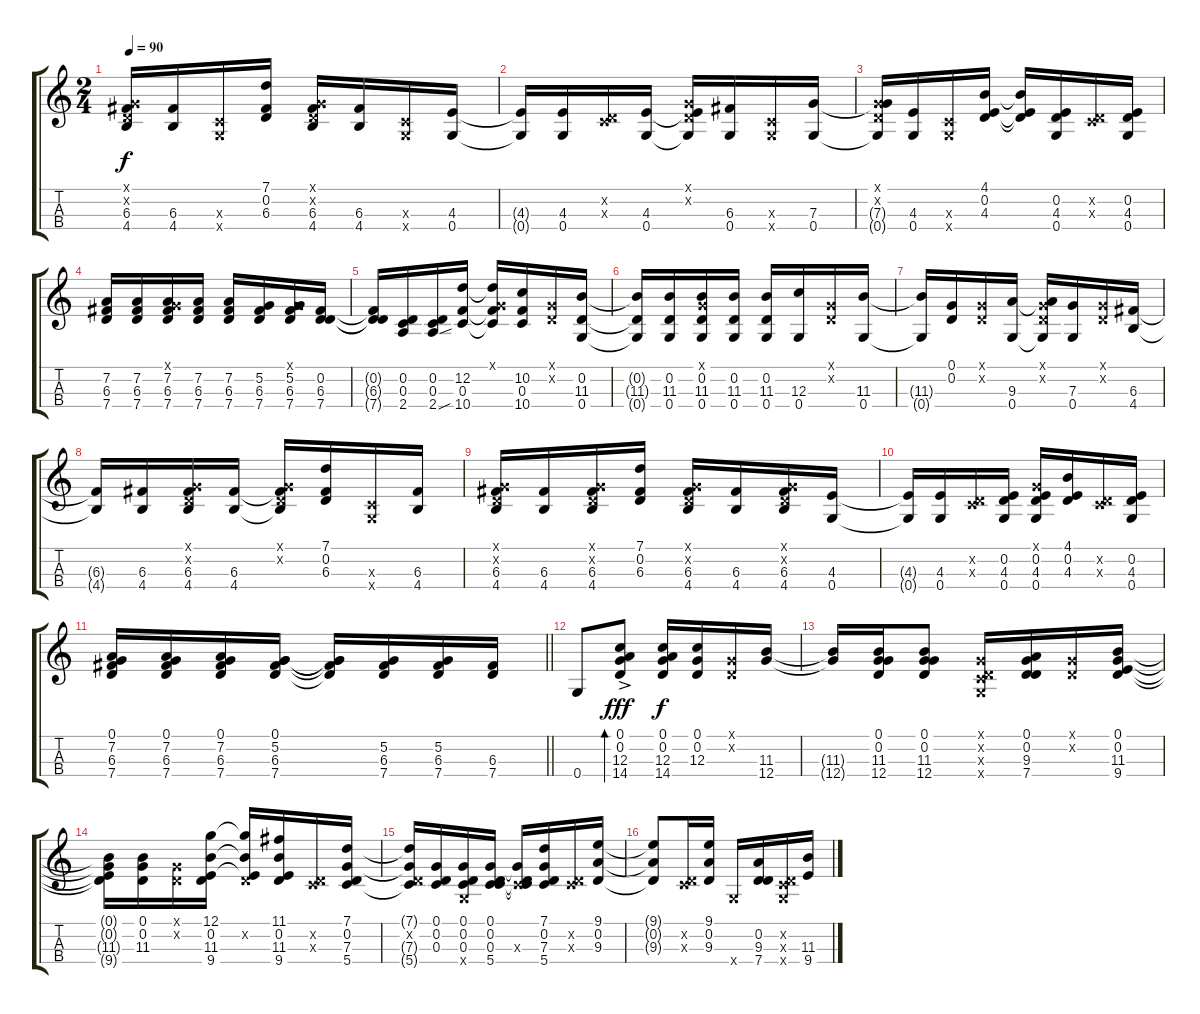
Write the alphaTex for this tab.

\track "" {instrument acousticguitarsteel}
\staff {score tabs}
\tuning (G3 D3 C3 G2) {hide}
\ts (2 4)
\tempo 90
\clef g2
\ks c
(0.1{x} 0.2{x} 6.3{t} 4.4{t}).16{dy f} (6.3 4.4).16 (0.3{x} 0.4{x}).16 (7.1 0.2 6.3).16 (0.1{x} 0.2{x} 6.3 4.4).16 (6.3 4.4).16 (0.3{x} 0.4{x}).16 (4.3 0.4).16 |
(4.3{t} 0.4{t}).16 (4.3 0.4).16 (0.2{x} 0.3{x}).16 (4.3 0.4).16 (0.1{x} 0.2{x} 4.3{t} 0.4{t}).16 (6.3 0.4).16 (0.3{x} 0.4{x}).16 (7.3 0.4).16 |
(0.1{x} 0.2{x} 7.3{t} 0.4{t}).16 (4.3 0.4).16 (0.3{x} 0.4{x}).16 (4.1 0.2 4.3).16 (4.1{t} 0.2{t} 4.3{t}).16 (0.2 4.3 0.4).16 (0.2{x} 0.3{x}).16 (0.2 4.3 0.4).16 |
(7.2 6.3 7.4).16 (7.2 6.3 7.4).16 (0.1{x} 7.2 6.3 7.4).16 (7.2 6.3 7.4).16 (7.2 6.3 7.4).16 (5.2 6.3 7.4).16 (0.1{x} 5.2 6.3 7.4).16 (0.2 6.3 7.4).16 |
(0.2{t} 6.3{t} 7.4{t}).16 (0.2 0.3 2.4).16 (0.2 0.3 2.4{sou}).16 (12.2 0.3 10.4).16 (0.1{x} 12.2{t} 0.3{t} 10.4{t}).16 (10.2 0.3 10.4).16 (0.1{x} 0.2{x}).16 (0.2 11.3 0.4).16 |
(0.2{t} 11.3{t} 0.4{t}).16 (0.2 11.3 0.4).16 (0.1{x} 0.2 11.3 0.4).16 (0.2 11.3 0.4).16 (0.2 11.3 0.4).16 (12.3 0.4).16 (0.1{x} 0.2{x}).16 (11.3 0.4).16 |
(11.3{t} 0.4{t}).16 (0.1 0.2).16 (0.1{x} 0.2{x}).16 (9.3 0.4).16 (0.1{x} 0.2{x} 9.3{t} 0.4{t}).16 (7.3 0.4).16 (0.1{x} 0.2{x}).16 (6.3 4.4).16 |
(6.3{t} 4.4{t}).16 (6.3 4.4).16 (0.1{x} 0.2{x} 6.3 4.4).16 (6.3 4.4).16 (0.1{x} 0.2{x} 6.3{t} 4.4{t}).16 (7.1 0.2 6.3).16 (0.3{x} 0.4{x}).16 (6.3 4.4).16 |
(0.1{x} 0.2{x} 6.3 4.4).16 (6.3 4.4).16 (0.1{x} 0.2{x} 6.3 4.4).16 (7.1 0.2 6.3).16 (0.1{x} 0.2{x} 6.3 4.4).16 (6.3 4.4).16 (0.1{x} 0.2{x} 6.3 4.4).16 (4.3 0.4).16 |
(4.3{t} 0.4{t}).16 (4.3 0.4).16 (0.2{x} 0.3{x}).16 (0.2 4.3 0.4).16 (0.1{x} 0.2 4.3 0.4).16 (4.1 0.2 4.3).16 (0.2{x} 0.3{x}).16 (0.2 4.3 0.4).16 |
\barLineRight lightlight
(0.1 7.2 6.3 7.4).16 (0.1 7.2 6.3 7.4).16 (0.1 7.2 6.3 7.4).16 (0.1 5.2 6.3 7.4).16 (0.1{t} 5.2{t} 6.3{t} 7.4{t}).16 (5.2 6.3 7.4).16 (5.2 6.3 7.4).16 (6.3 7.4).16 |
0.4.8 (0.1{ac} 0.2 12.3 14.4).8{bd 120 dy fff} (0.1 0.2 12.3 14.4).16{dy f} (0.1 0.2 12.3).16 (0.1{x} 0.2{x}).16 (11.3 12.4).16 |
(11.3{t} 12.4{t}).16 (0.1 0.2 11.3 12.4).16 (0.1 0.2 11.3 12.4).8 (0.1{x} 0.2{x} 0.3{x} 0.4{x}).16 (0.1 0.2 9.3 7.4).16 (0.1{x} 0.2{x}).16 (0.1 0.2 11.3 9.4).16 |
(0.1{t} 0.2{t} 11.3{t} 9.4{t}).16 (0.1 0.2 11.3).16 (0.1{x} 0.2{x}).16 (12.1 0.2 11.3 9.4).16 (12.1{t} 0.2{x} 11.3{t} 9.4{t}).16 (11.1 0.2 11.3 9.4).16 (0.2{x} 0.3{x}).16 (7.1 0.2 7.3 5.4).16 |
(7.1{t} 0.2{x} 7.3{t} 5.4{t}).16 (0.1 0.2 0.3).16 (0.1 0.2 0.3 0.4{x}).16 (0.1 0.2 0.3 5.4).16 (0.1{t} 0.2{t} 0.3{x} 5.4{t}).16 (7.1 0.2 7.3 5.4).16 (0.2{x} 0.3{x}).16 (9.1 0.2 9.3).16 |
(9.1{t} 0.2{t} 9.3{t}).8 (0.2{x} 0.3{x}).16 (9.1 0.2 9.3).16 0.4{x}.16 (0.2 9.3 7.4).16 (0.2{x} 0.3{x} 0.4{x}).16 (11.3 9.4).16
